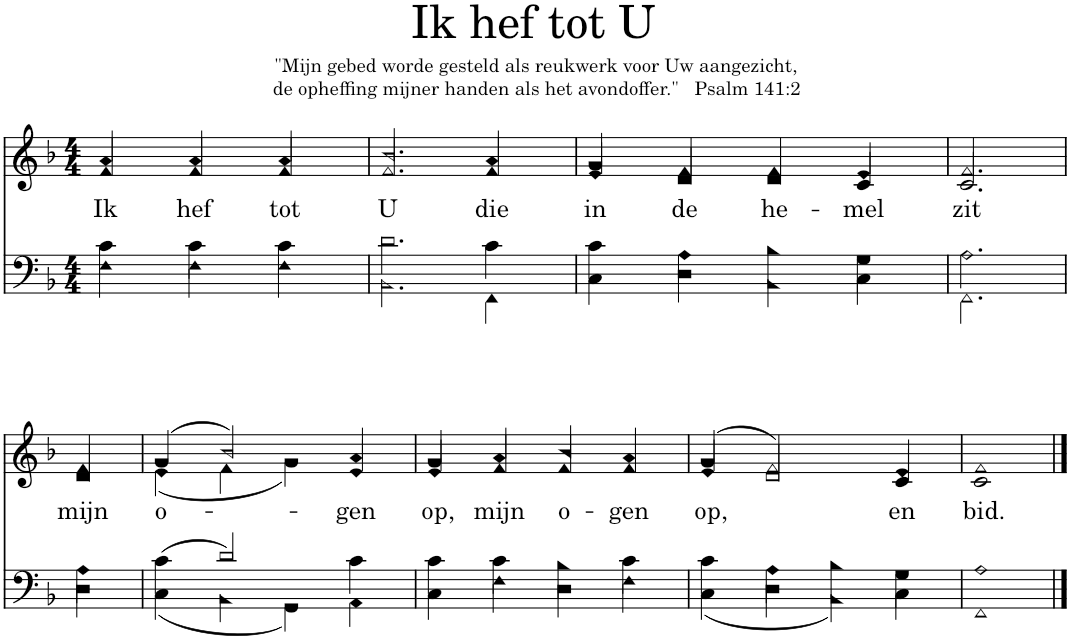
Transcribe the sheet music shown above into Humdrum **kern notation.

**kern	**kern	**text
*part2	*part1	*part1
*staff2	*staff1	*staff1
*I"Men	*I"Women	*
*clefF4	*clefG2	*
*k[b-]	*k[b-]	*
*M4/4	*M4/4	*
=1	=1	=1
*^	*	*
!	!	!	!LO:LY:b
*	*	*^	*
4c\	4F\	4a/	4f/	Ik
!	!	!	!	!LO:LY:b
4c\	4F\	4a/	4f/	hef
!	!	!	!	!LO:LY:b
4c\	4F\	4a/	4f/	tot
=2	=2	=2	=2	=2
!	!	!	!	!LO:LY:b
2.d\	2.BB-\	2.b-/	2.f/	U
!	!	!	!	!LO:LY:b
4c\	4FF\	4a/	4f/	die
=3	=3	=3	=3	=3
!	!	!	!	!LO:LY:b
4c\	4C\	4g/	4e/	in
!	!	!	!	!LO:LY:b
4A\	4D\	4f/	4d/	de
!	!	!	!	!LO:LY:b
4B-\	4BB-\	4f/	4d/	he-
!	!	!	!	!LO:LY:b
4G\	4C\	4e/	4c/	-mel
=4	=4	=4	=4	=4
!	!	!	!	!LO:LY:b
2.A\	2.FF\	2.f/	2.c/	zit
!!LO:LB:g=z	!!
=5	=5	=5	=5	=5
!	!	!	!	!LO:LY:b
4A\	4D\	4f/	4d/	mijn
=6	=6	=6	=6	=6
!	!	!	!	!LO:LY:b
(4c\	(4C\	(4g/	(4e\	o-
2d/)	4BB-\	2b-/)	4f\	.
.	4GG\)	.	4g\)	.
!	!	!	!	!LO:LY:b
4c\	4AA\	4a/	4e/	-gen
=7	=7	=7	=7	=7
!	!	!	!	!LO:LY:b
4c\	4C\	4g/	4e/	op,
!	!	!	!	!LO:LY:b
4c\	4F\	4a/	4f/	mijn
!	!	!	!	!LO:LY:b
4B-\	4D\	4b-/	4f/	o-
!	!	!	!	!LO:LY:b
4c\	4F\	4a/	4f/	-gen
=8	=8	=8	=8	=8
!	!	!	!	!LO:LY:b
(4c\	(4C\	(4g/	(4e/	op,
4A\	4D\	2f/)	2d/)	.
4B-\)	4BB-\)	.	.	.
!	!	!	!	!LO:LY:b
4G\	4C\	4e/	4c/	en
=9	=9	=9	=9	=9
!	!	!	!	!LO:LY:b
1A	1FF	1f	1c	bid.
*v	*v	*	*	*
*	*v	*v	*
==	==	==
*-	*-	*-
